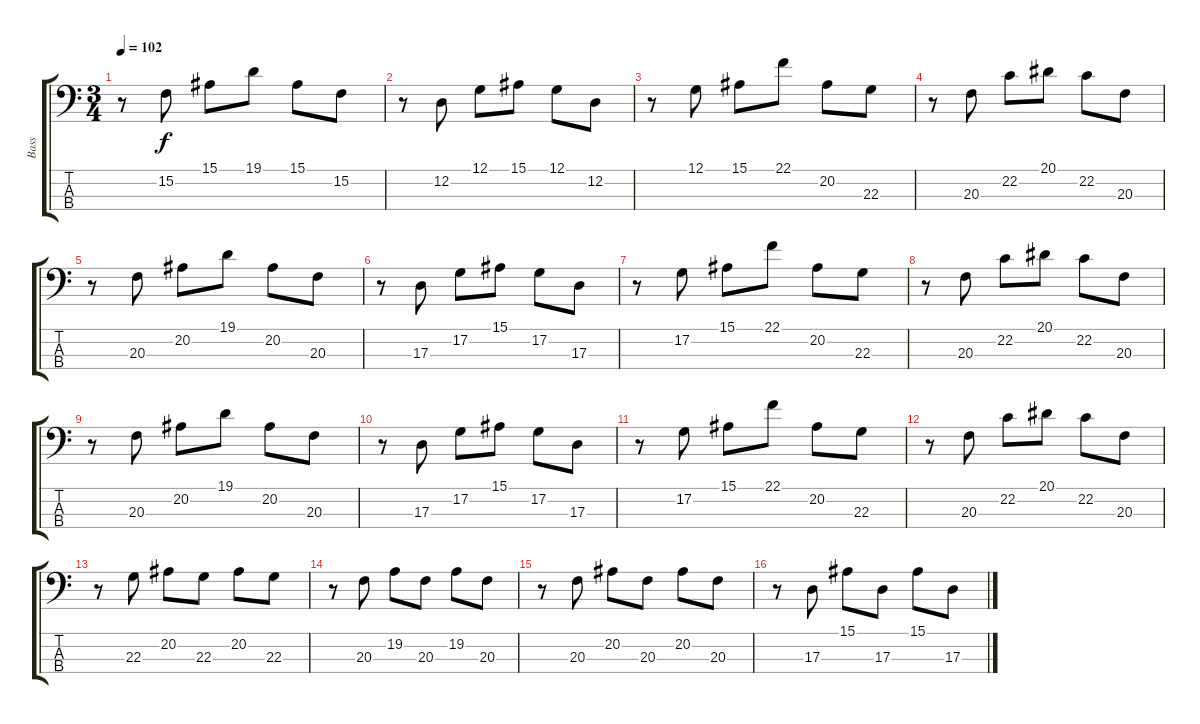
\track ("Bass" "Bass") {instrument stringensemble1}
\staff {score tabs}
\tuning (G2 D2 A1 E1) {hide}
\ts (3 4)
\tempo 102
\clef f4
\ks c
r.8{dy f instrument stringensemble1} 15.2.8 15.1.8 19.1.8 15.1.8 15.2.8 |
r.8 12.2.8 12.1.8 15.1.8 12.1.8 12.2.8 |
r.8 12.1.8 15.1.8 22.1.8 20.2.8 22.3.8 |
r.8 20.3.8 22.2.8 20.1.8 22.2.8 20.3.8 |
r.8 20.3.8 20.2.8 19.1.8 20.2.8 20.3.8 |
r.8 17.3.8 17.2.8 15.1.8 17.2.8 17.3.8 |
r.8 17.2.8 15.1.8 22.1.8 20.2.8 22.3.8 |
r.8 20.3.8 22.2.8 20.1.8 22.2.8 20.3.8 |
r.8 20.3.8 20.2.8 19.1.8 20.2.8 20.3.8 |
r.8 17.3.8 17.2.8 15.1.8 17.2.8 17.3.8 |
r.8 17.2.8 15.1.8 22.1.8 20.2.8 22.3.8 |
r.8 20.3.8 22.2.8 20.1.8 22.2.8 20.3.8 |
r.8 22.3.8 20.2.8 22.3.8 20.2.8 22.3.8 |
r.8 20.3.8 19.2.8 20.3.8 19.2.8 20.3.8 |
r.8 20.3.8 20.2.8 20.3.8 20.2.8 20.3.8 |
r.8 17.3.8 15.1.8 17.3.8 15.1.8 17.3.8
